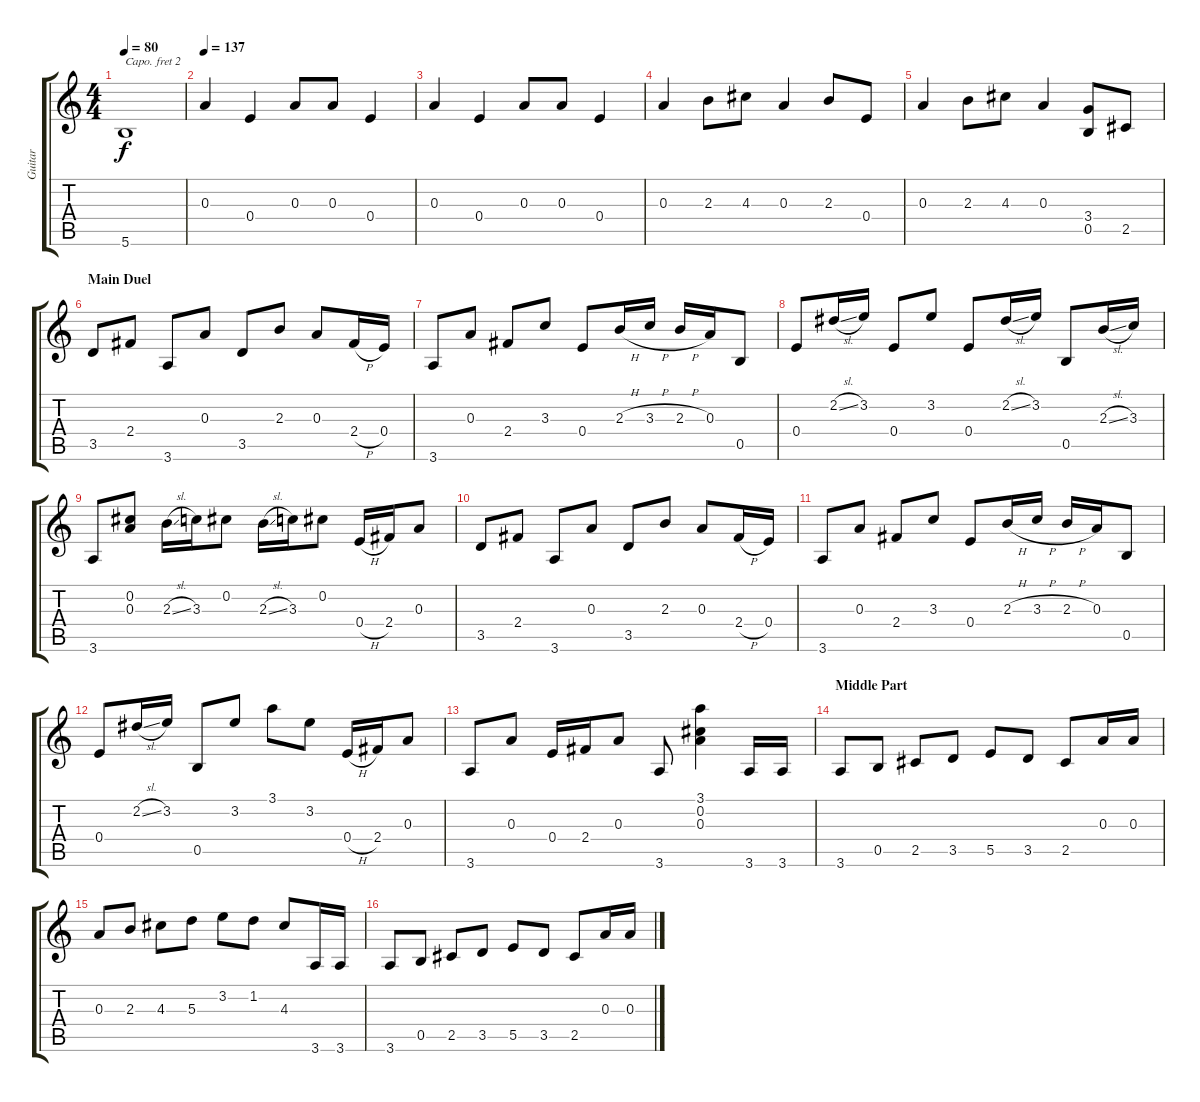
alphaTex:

\track ("Guitar " "Guitar ") {instrument acousticguitarsteel}
\staff {score tabs}
\capo 2
\tuning (E4 B3 G3 D3 A2 E2) {hide}
\ts (4 4)
\tempo 80
\clef g2
\ks c
5.6{t}.1{dy f} |
\tempo 137
0.3.4 0.4.4 0.3.8 0.3.8 0.4.4 |
0.3.4 0.4.4 0.3.8 0.3.8 0.4.4 |
0.3.4 2.3.8 4.3.8 0.3.4 2.3.8 0.4.8 |
0.3.4 2.3.8 4.3.8 0.3.4 (3.4 0.5).8 2.5.8 |
\section ("" "Main Duel")
3.5.8 2.4.8 3.6.8 0.3.8 3.5.8 2.3.8 0.3.8 2.4{h}.16 0.4.16 |
3.6.8 0.3.8 2.4.8 3.3.8 0.4.8 2.3{h}.16 3.3{h}.16 2.3{h}.16 0.3.16 0.5.8 |
0.4.8 2.2{sl}.16 3.2.16 0.4.8 3.2.8 0.4.8 2.2{sl}.16 3.2.16 0.5.8 2.3{sl}.16 3.3.16 |
3.6.8 (0.2 0.3).8 2.3{sl}.16 3.3.16 0.2.8 2.3{sl}.16 3.3.16 0.2.8 0.4{h}.16 2.4.16 0.3.8 |
3.5.8 2.4.8 3.6.8 0.3.8 3.5.8 2.3.8 0.3.8 2.4{h}.16 0.4.16 |
3.6.8 0.3.8 2.4.8 3.3.8 0.4.8 2.3{h}.16 3.3{h}.16 2.3{h}.16 0.3.16 0.5.8 |
0.4.8 2.2{sl}.16 3.2.16 0.5.8 3.2.8 3.1.8 3.2.8 0.4{h}.16 2.4.16 0.3.8 |
3.6.8 0.3.8 0.4.16 2.4.16 0.3.8 3.6.8 (3.1 0.2 0.3).4 3.6.16 3.6.16 |
\section ("" "Middle Part")
3.6.8 0.5.8 2.5.8 3.5.8 5.5.8 3.5.8 2.5.8 0.3.16 0.3.16 |
0.3.8 2.3.8 4.3.8 5.3.8 3.2.8 1.2.8 4.3.8 3.6.16 3.6.16 |
3.6.8 0.5.8 2.5.8 3.5.8 5.5.8 3.5.8 2.5.8 0.3.16 0.3.16
